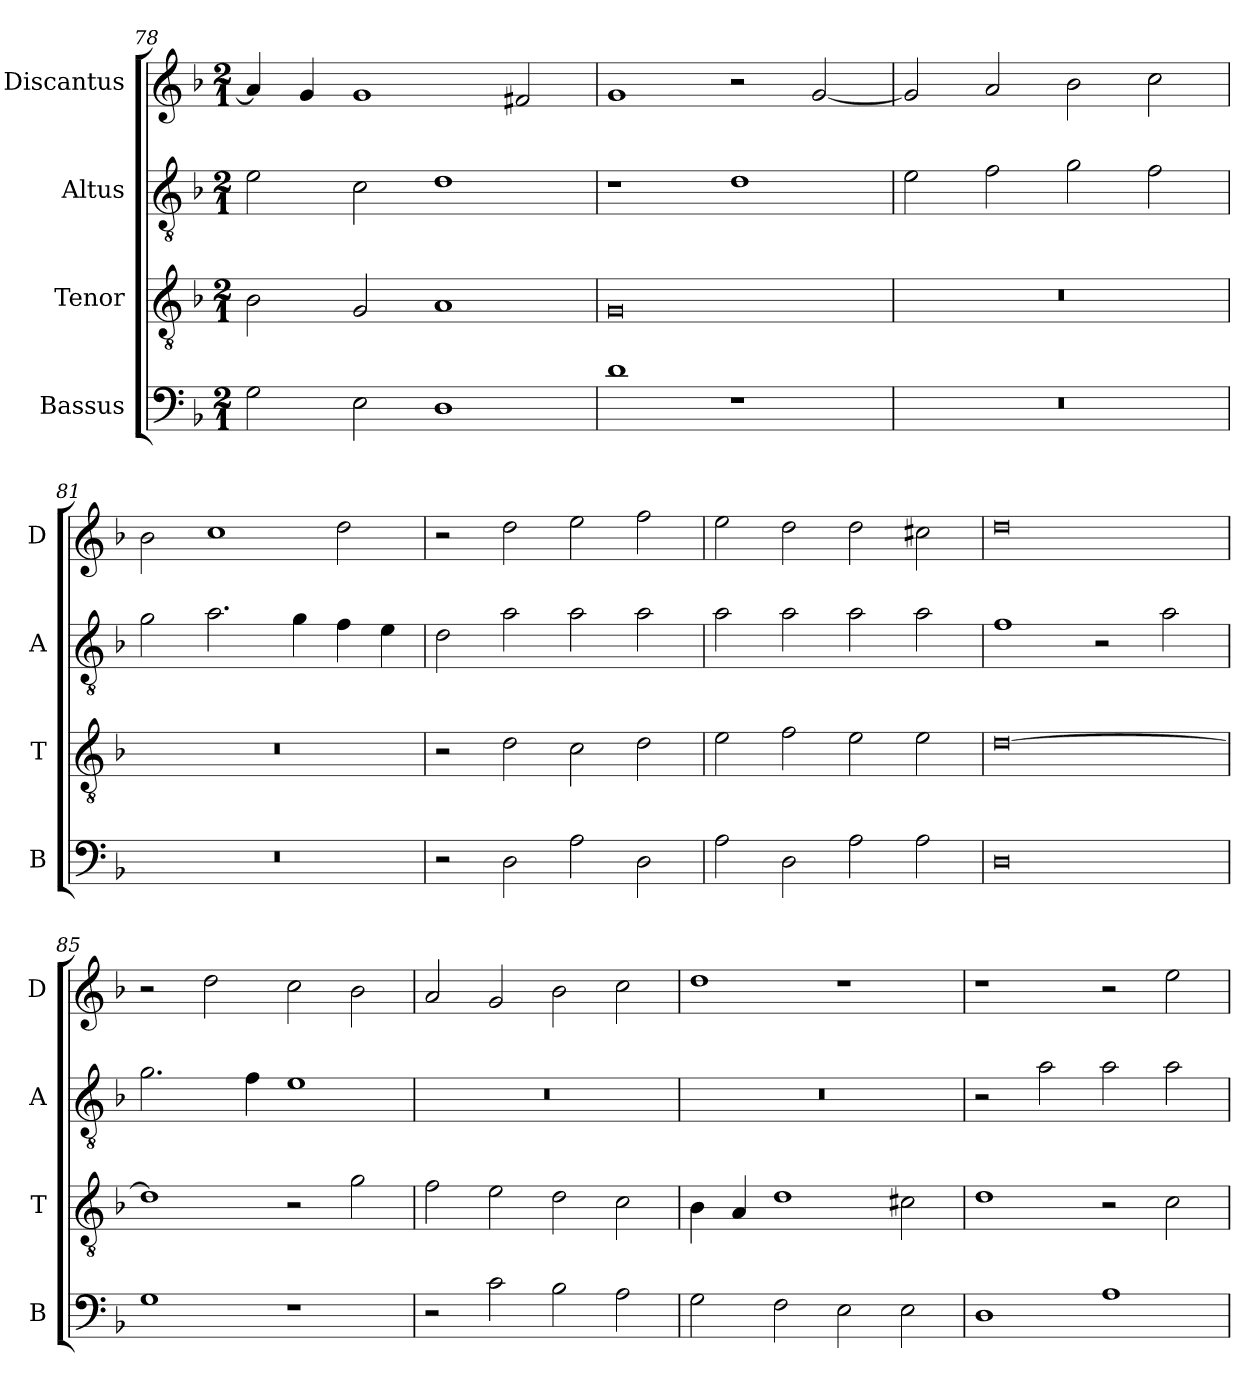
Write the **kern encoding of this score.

**kern	**kern	**kern	**kern
*part4	*part3	*part2	*part1
*staff4	*staff3	*staff2	*staff1
*I"Bassus	*I"Tenor	*I"Altus	*I"Discantus
*I'B	*I'T	*I'A	*I'D
*clefF4	*clefGv2	*clefGv2	*clefG2
*k[b-]	*k[b-]	*k[b-]	*k[b-]
*M2/1	*M2/1	*M2/1	*M2/1
=78	=78	=78	=78
2G\	2B-\	2e\	4a/]
.	.	.	4g/
2E\	2G/	2c\	1g
1D	1A	1d	.
.	.	.	2f#X/
=79	=79	=79	=79
1d	0G	1r	1g
1r	.	1d	2r
.	.	.	[2g/
=80	=80	=80	=80
0r	0r	2e\	2g/]
.	.	2f\	2a/
.	.	2g\	2b-\
.	.	2f\	2cc\
=81	=81	=81	=81
0r	0r	2g\	2b-\
.	.	2.a\	1cc
.	.	4g\	.
.	.	4f\	2dd\
.	.	4e\	.
=82	=82	=82	=82
2r	2r	2d\	2r
2D\	2d\	2a\	2dd\
2A\	2c\	2a\	2ee\
2D\	2d\	2a\	2ff\
=83	=83	=83	=83
2A\	2e\	2a\	2ee\
2D\	2f\	2a\	2dd\
2A\	2e\	2a\	2dd\
2A\	2e\	2a\	2cc#X\
=84	=84	=84	=84
0D	[0d	1f	0dd
.	.	2r	.
.	.	2a\	.
=85	=85	=85	=85
1G	1d]	2.g\	2r
.	.	.	2dd\
.	.	4f\	.
1r	2r	1e	2cc\
.	2g\	.	2b-\
=86	=86	=86	=86
2r	2f\	0r	2a/
2c\	2e\	.	2g/
2B-\	2d\	.	2b-\
2A\	2c\	.	2cc\
=87	=87	=87	=87
2G\	4B-\	0r	1dd
.	4A/	.	.
2F\	1d	.	.
2E\	.	.	1r
2E\	2c#X\	.	.
=88	=88	=88	=88
1D	1d	2r	1r
.	.	2a\	.
1A	2r	2a\	2r
.	2c\	2a\	2ee\
=	=	=	=
*-	*-	*-	*-
